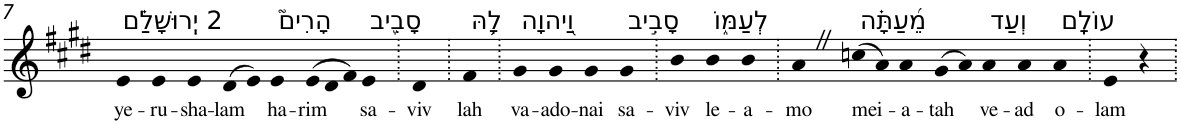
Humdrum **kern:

**kern	**text
*part1	*part1
*staff1	*staff1
*I"Piano	*
*I'Pno	*
!!LO:PB:g=z
*clefG2	*
*k[f#c#g#d#]	*
*E:	*
=7	=7
!LO:TX:a:t=2 יְֽרוּשָׁלִַ֗ם	!
!	!LO:LY:b
4e	ye-
!	!LO:LY:b
4e	-ru-
!	!LO:LY:b
4e	-sha-
!	!LO:LY:b
(>8d#	-lam
8e)	.
!LO:TX:a:t=הָרִים֮	!
!	!LO:LY:b
4e	ha-
*Xtuplet	*
!	!LO:LY:b
(>12e	-rim
12d#	.
12f#)	.
!LO:TX:a:t=סָבִ֪יב	!
!	!LO:LY:b
4e	sa-
=8.	=8.
!	!LO:LY:b
4d#	-viv
=9.	=9.
!LO:TX:a:t=לָ֥הּ	!
!	!LO:LY:b
4f#	lah
=10.	=10.
!LO:TX:a:t=וַ֭יהוָה	!
!	!LO:LY:b
4g#	va-
!	!LO:LY:b
4g#	-ado-
!	!LO:LY:b
4g#	-nai
!LO:TX:a:t=סָבִ֣יב	!
!	!LO:LY:b
4g#	sa-
=11.	=11.
!	!LO:LY:b
4b	-viv
!LO:TX:a:t=לְעַמּ֑וֹ	!
!	!LO:LY:b
4b	le-
!	!LO:LY:b
4b	-a-
=12.	=12.
!	!LO:LY:b
4aZ	-mo
!LO:TX:a:t=מֵ֝עַתָּ֗ה	!
!	!LO:LY:b
(>8ccn	mei-
8a)	.
!	!LO:LY:b
4a	-a-
!	!LO:LY:b
(>8g#	-tah
8a)	.
!LO:TX:a:t=וְעַד	!
!	!LO:LY:b
4a	ve-
!	!LO:LY:b
4a	-ad
!LO:TX:a:t=עוֹלָֽם	!
!	!LO:LY:b
4a	o-
=13.	=13.
!	!LO:LY:b
4e	-lam
4r	.
=.	=.
*-	*-
